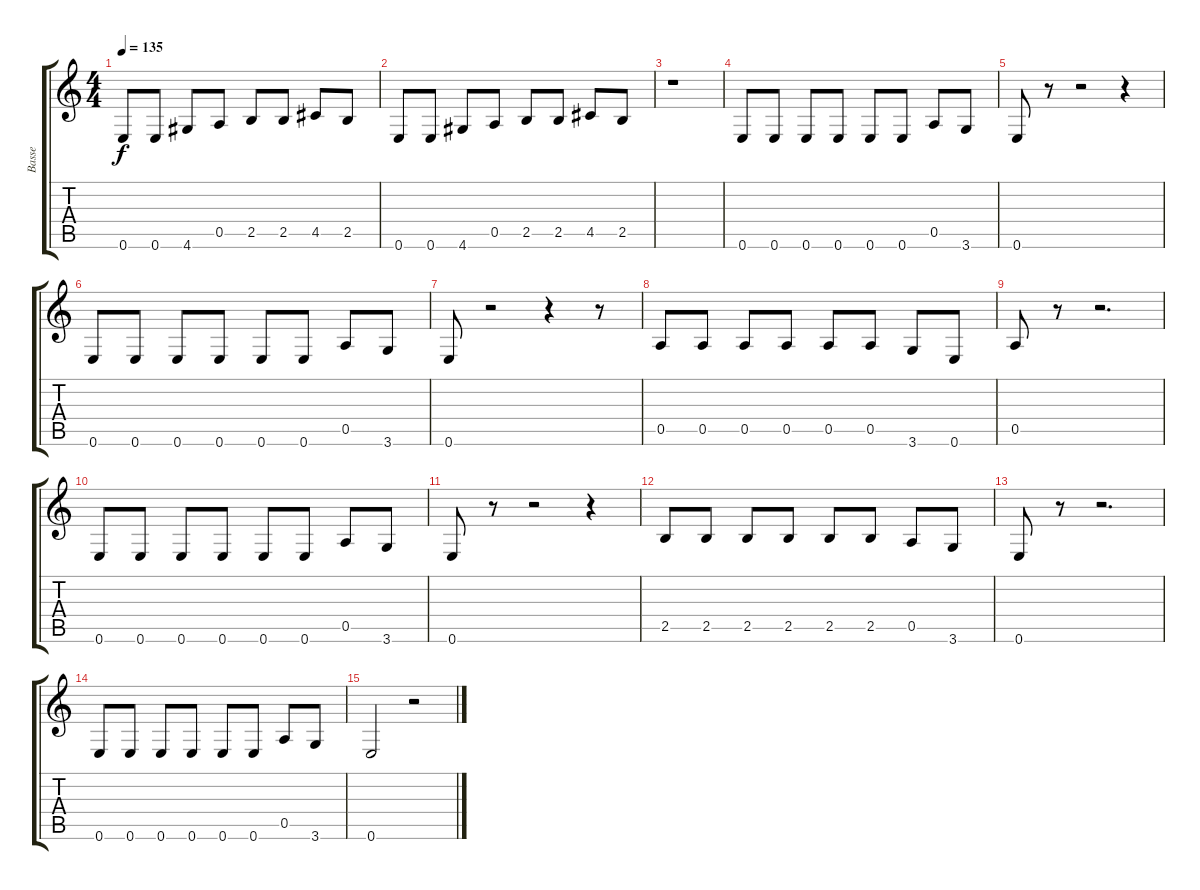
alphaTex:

\track ("Basse" "Basse") {instrument electricbassfinger}
\staff {score tabs}
\tuning (E4 B3 G3 D3 A2 E2) {hide}
\ts (4 4)
\tempo 135
\clef g2
\ks c
0.6.8{dy f} 0.6.8 4.6.8 0.5.8 2.5.8 2.5.8 4.5.8 2.5.8 |
0.6.8 0.6.8 4.6.8 0.5.8 2.5.8 2.5.8 4.5.8 2.5.8 |
r.1 |
0.6.8 0.6.8 0.6.8 0.6.8 0.6.8 0.6.8 0.5.8 3.6.8 |
0.6.8 r.8 r.2 r.4 |
0.6.8 0.6.8 0.6.8 0.6.8 0.6.8 0.6.8 0.5.8 3.6.8 |
0.6.8 r.2 r.4 r.8 |
0.5.8 0.5.8 0.5.8 0.5.8 0.5.8 0.5.8 3.6.8 0.6.8 |
0.5.8 r.8 r.2{d} |
0.6.8 0.6.8 0.6.8 0.6.8 0.6.8 0.6.8 0.5.8 3.6.8 |
0.6.8 r.8 r.2 r.4 |
2.5.8 2.5.8 2.5.8 2.5.8 2.5.8 2.5.8 0.5.8 3.6.8 |
0.6.8 r.8 r.2{d} |
0.6.8 0.6.8 0.6.8 0.6.8 0.6.8 0.6.8 0.5.8 3.6.8 |
0.6.2 r.2
